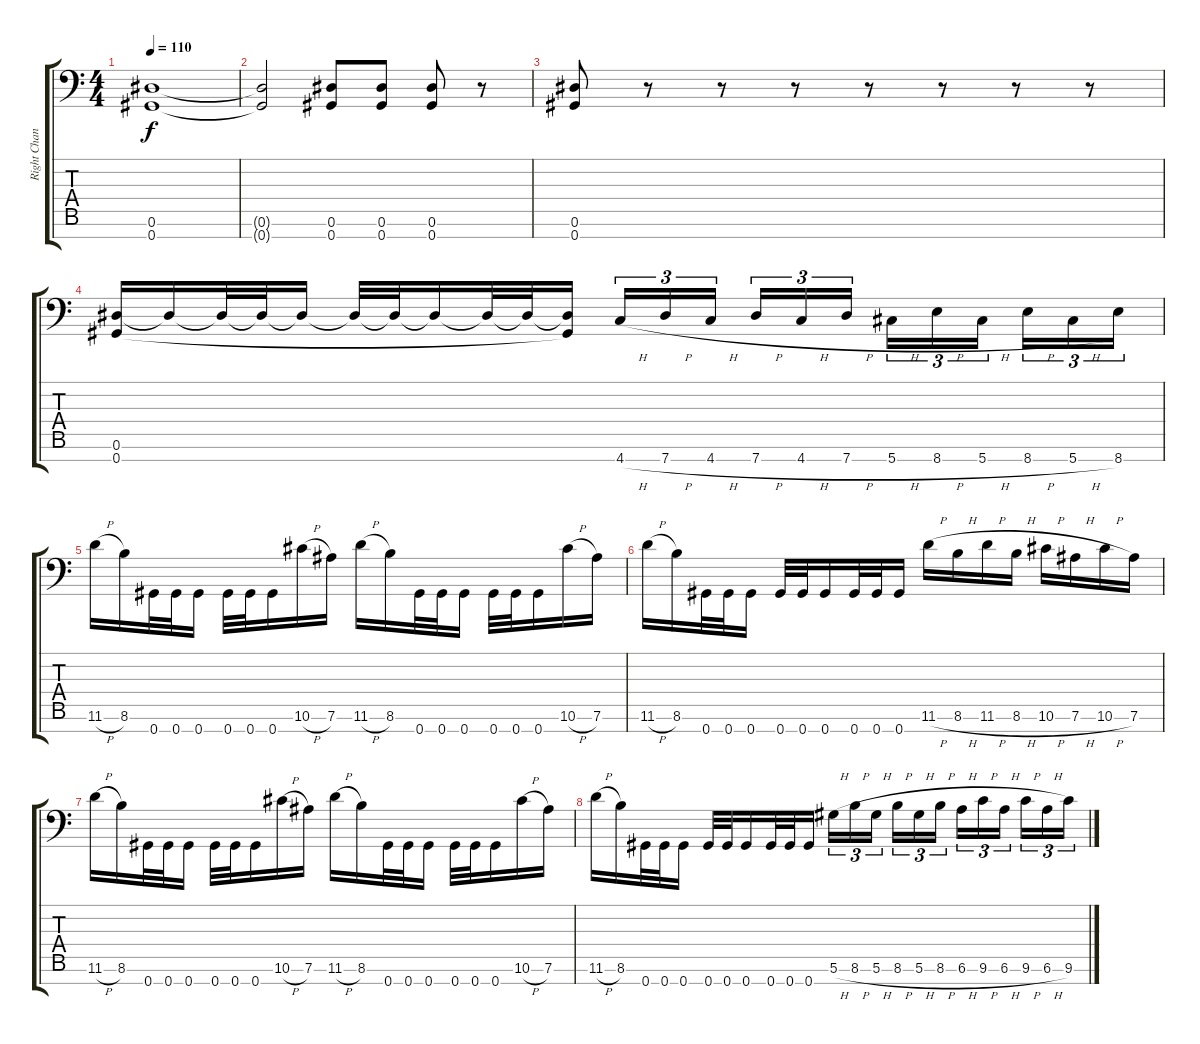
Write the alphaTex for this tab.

\track ("Right Channel" "Right Chan") {instrument distortionguitar}
\staff {score tabs}
\tuning (Eb4 Bb3 Gb3 Db3 Ab2 Eb2 Ab1) {hide}
\ts (4 4)
\tempo 110
\clef f4
\ks c
(0.6 0.7).1{dy f} |
(0.6{t} 0.7{t}).2 (0.6 0.7).8 (0.6 0.7).8 (0.6 0.7).8 r.8 |
(0.6 0.7).8 r.8 r.8 r.8 r.8 r.8 r.8 r.8 |
(0.6 0.7).16 0.6{t}.16 0.6{t}.32 0.6{t}.32 0.6{t}.16 0.6{t}.32 0.6{t}.32 0.6{t}.16 0.6{t}.32 0.6{t}.32 (0.6{t} 0.7{t}).16 4.7{h}.16{tu (3 2)} 7.7{h}.16{tu (3 2)} 4.7{h}.16{tu (3 2) beam splitsecondary} 7.7{h}.16{tu (3 2)} 4.7{h}.16{tu (3 2)} 7.7{h}.16{tu (3 2)} 5.7{h}.16{tu (3 2)} 8.7{h}.16{tu (3 2)} 5.7{h}.16{tu (3 2) beam splitsecondary} 8.7{h}.16{tu (3 2)} 5.7{h}.16{tu (3 2)} 8.7.16{tu (3 2)} |
11.6{h}.16 8.6.16 0.7.32 0.7.32 0.7.16 0.7.32 0.7.32 0.7.16 10.6{h}.16 7.6.16 11.6{h}.16 8.6.16 0.7.32 0.7.32 0.7.16 0.7.32 0.7.32 0.7.16 10.6{h}.16 7.6.16 |
11.6{h}.16 8.6.16 0.7.32 0.7.32 0.7.16 0.7.32 0.7.32 0.7.16 0.7.32 0.7.32 0.7.16 11.6{h}.16 8.6{h}.16 11.6{h}.16 8.6{h}.16 10.6{h}.16 7.6{h}.16 10.6{h}.16 7.6.16 |
11.6{h}.16 8.6.16 0.7.32 0.7.32 0.7.16 0.7.32 0.7.32 0.7.16 10.6{h}.16 7.6.16 11.6{h}.16 8.6.16 0.7.32 0.7.32 0.7.16 0.7.32 0.7.32 0.7.16 10.6{h}.16 7.6.16 |
11.6{h}.16 8.6.16 0.7.32 0.7.32 0.7.16 0.7.32 0.7.32 0.7.16 0.7.32 0.7.32 0.7.16 5.6{h}.16{tu (3 2)} 8.6{h}.16{tu (3 2)} 5.6{h}.16{tu (3 2) beam splitsecondary} 8.6{h}.16{tu (3 2)} 5.6{h}.16{tu (3 2)} 8.6{h}.16{tu (3 2)} 6.6{h}.16{tu (3 2)} 9.6{h}.16{tu (3 2)} 6.6{h}.16{tu (3 2) beam splitsecondary} 9.6{h}.16{tu (3 2)} 6.6{h}.16{tu (3 2)} 9.6.16{tu (3 2)}
